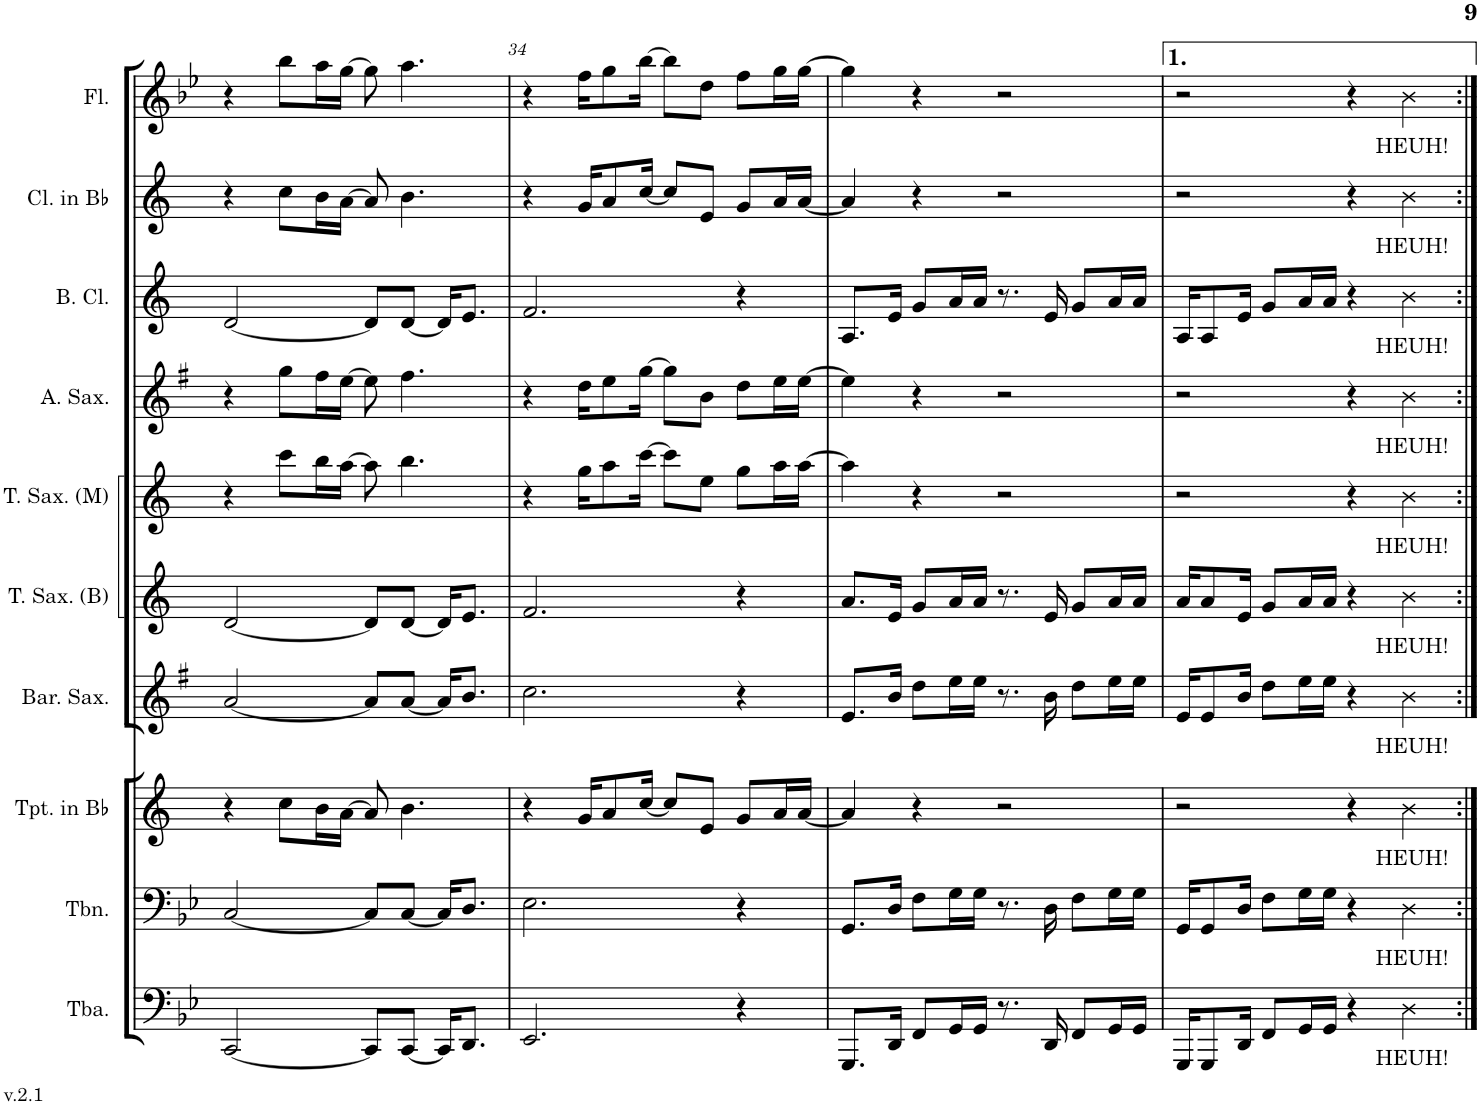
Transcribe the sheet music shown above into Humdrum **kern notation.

**kern	**text	**kern	**text	**kern	**text	**kern	**text	**kern	**text	**kern	**text	**kern	**text	**kern	**text	**kern	**text	**kern	**text
*part10	*part10	*part9	*part9	*part8	*part8	*part7	*part7	*part6	*part6	*part5	*part5	*part4	*part4	*part3	*part3	*part2	*part2	*part1	*part1
*staff10	*staff10	*staff9	*staff9	*staff8	*staff8	*staff7	*staff7	*staff6	*staff6	*staff5	*staff5	*staff4	*staff4	*staff3	*staff3	*staff2	*staff2	*staff1	*staff1
*I"Tuba	*	*I"Trombone	*	*I"Trumpet in Bb	*	*I"Baritone Saxophone	*	*I"Tenor Saxophone (Bass)	*	*I"Tenor Saxophone (Melody)	*	*I"Alto Saxophone	*	*I"Bass Clarinet	*	*I"Clarinet in Bb	*	*I"Flute	*
*I'Tba.	*	*I'Tbn.	*	*I'Tpt. in Bb	*	*I'Bar. Sax.	*	*I'T. Sax. (B)	*	*I'T. Sax. (M)	*	*I'A. Sax.	*	*I'B. Cl.	*	*I'Cl. in Bb	*	*I'Fl.	*
!!LO:PB:g=z
*clefF4	*	*clefF4	*	*clefG2	*	*clefG2	*	*clefG2	*	*clefG2	*	*clefG2	*	*clefG2	*	*clefG2	*	*clefG2	*
*	*	*	*	*Trd1c2	*	*Trd12c21	*	*Trd8c14	*	*Trd8c14	*	*Trd5c9	*	*Trd8c14	*	*Trd1c2	*	*	*
*k[b-e-]	*	*k[b-e-]	*	*k[]	*	*k[f#]	*	*k[]	*	*k[]	*	*k[f#]	*	*k[]	*	*k[]	*	*k[b-e-]	*
*M4/4	*	*M4/4	*	*M4/4	*	*M4/4	*	*M4/4	*	*M4/4	*	*M4/4	*	*M4/4	*	*M4/4	*	*M4/4	*
=33	=33	=33	=33	=33	=33	=33	=33	=33	=33	=33	=33	=33	=33	=33	=33	=33	=33	=33	=33
[2CC/	.	[2C/	.	4r	.	[2a/	.	[2d/	.	4r	.	4r	.	[2d/	.	4r	.	4r	.
.	.	.	.	8cc\L	.	.	.	.	.	8ccc\L	.	8gg\L	.	.	.	8cc\L	.	8bb-\L	.
.	.	.	.	16b\L	.	.	.	.	.	16bb\L	.	16ff#\L	.	.	.	16b\L	.	16aa\L	.
.	.	.	.	[16a\JJ	.	.	.	.	.	[16aa\JJ	.	[16ee\JJ	.	.	.	[16a\JJ	.	[16gg\JJ	.
8CC/L]	.	8C/L]	.	8a/]	.	8a/L]	.	8d/L]	.	8aa\]	.	8ee\]	.	8d/L]	.	8a/]	.	8gg\]	.
[8CC/J	.	[8C/J	.	4.b\	.	[8a/J	.	[8d/J	.	4.bb\	.	4.ff#\	.	[8d/J	.	4.b\	.	4.aa\	.
16CC/KL]	.	16C/KL]	.	.	.	16a/KL]	.	16d/KL]	.	.	.	.	.	16d/KL]	.	.	.	.	.
8.DD/J	.	8.D/J	.	.	.	8.b/J	.	8.e/J	.	.	.	.	.	8.e/J	.	.	.	.	.
=34	=34	=34	=34	=34	=34	=34	=34	=34	=34	=34	=34	=34	=34	=34	=34	=34	=34	=34	=34
2.EE-/	.	2.E-\	.	4r	.	2.cc\	.	2.f/	.	4r	.	4r	.	2.f/	.	4r	.	4r	.
.	.	.	.	16g/KL	.	.	.	.	.	16gg\KL	.	16dd\KL	.	.	.	16g/KL	.	16ff\KL	.
.	.	.	.	8a/	.	.	.	.	.	8aa\	.	8ee\	.	.	.	8a/	.	8gg\	.
.	.	.	.	[16cc/Jk	.	.	.	.	.	[16ccc\Jk	.	[16gg\Jk	.	.	.	[16cc/Jk	.	[16bb-\Jk	.
.	.	.	.	8cc/L]	.	.	.	.	.	8ccc\L]	.	8gg\L]	.	.	.	8cc/L]	.	8bb-\L]	.
.	.	.	.	8e/J	.	.	.	.	.	8ee\J	.	8b\J	.	.	.	8e/J	.	8dd\J	.
4r	.	4r	.	8g/L	.	4r	.	4r	.	8gg\L	.	8dd\L	.	4r	.	8g/L	.	8ff\L	.
.	.	.	.	16a/L	.	.	.	.	.	16aa\L	.	16ee\L	.	.	.	16a/L	.	16gg\L	.
.	.	.	.	[16a/JJ	.	.	.	.	.	[16aa\JJ	.	[16ee\JJ	.	.	.	[16a/JJ	.	[16gg\JJ	.
=35	=35	=35	=35	=35	=35	=35	=35	=35	=35	=35	=35	=35	=35	=35	=35	=35	=35	=35	=35
8.GGG/L	.	8.GG/L	.	4a/]	.	8.e/L	.	8.a/L	.	4aa\]	.	4ee\]	.	8.A/L	.	4a/]	.	4gg\]	.
16DD/Jk	.	16D/Jk	.	.	.	16b/Jk	.	16e/Jk	.	.	.	.	.	16e/Jk	.	.	.	.	.
8FF/L	.	8F\L	.	4r	.	8dd\L	.	8g/L	.	4r	.	4r	.	8g/L	.	4r	.	4r	.
16GG/L	.	16G\L	.	.	.	16ee\L	.	16a/L	.	.	.	.	.	16a/L	.	.	.	.	.
16GG/JJ	.	16G\JJ	.	.	.	16ee\JJ	.	16a/JJ	.	.	.	.	.	16a/JJ	.	.	.	.	.
8.r	.	8.r	.	2r	.	8.r	.	8.r	.	2r	.	2r	.	8.r	.	2r	.	2r	.
16DD/	.	16D\	.	.	.	16b\	.	16e/	.	.	.	.	.	16e/	.	.	.	.	.
8FF/L	.	8F\L	.	.	.	8dd\L	.	8g/L	.	.	.	.	.	8g/L	.	.	.	.	.
16GG/L	.	16G\L	.	.	.	16ee\L	.	16a/L	.	.	.	.	.	16a/L	.	.	.	.	.
16GG/JJ	.	16G\JJ	.	.	.	16ee\JJ	.	16a/JJ	.	.	.	.	.	16a/JJ	.	.	.	.	.
=36	=36	=36	=36	=36	=36	=36	=36	=36	=36	=36	=36	=36	=36	=36	=36	=36	=36	=36	=36
16GGG/KL	.	16GG/KL	.	2r	.	16e/KL	.	16a/KL	.	2r	.	2r	.	16A/KL	.	2r	.	2r	.
8GGG/	.	8GG/	.	.	.	8e/	.	8a/	.	.	.	.	.	8A/	.	.	.	.	.
16DD/Jk	.	16D/Jk	.	.	.	16b/Jk	.	16e/Jk	.	.	.	.	.	16e/Jk	.	.	.	.	.
8FF/L	.	8F\L	.	.	.	8dd\L	.	8g/L	.	.	.	.	.	8g/L	.	.	.	.	.
16GG/L	.	16G\L	.	.	.	16ee\L	.	16a/L	.	.	.	.	.	16a/L	.	.	.	.	.
16GG/JJ	.	16G\JJ	.	.	.	16ee\JJ	.	16a/JJ	.	.	.	.	.	16a/JJ	.	.	.	.	.
4r	.	4r	.	4r	.	4r	.	4r	.	4r	.	4r	.	4r	.	4r	.	4r	.
!	!LO:LY:b	!	!LO:LY:b	!	!LO:LY:b	!	!LO:LY:b	!	!LO:LY:b	!	!LO:LY:b	!	!LO:LY:b	!	!LO:LY:b	!	!LO:LY:b	!	!LO:LY:b
4D\	HEUH!	4D\	HEUH!	4b\	HEUH!	4b\	HEUH!	4b\	HEUH!	4b\	HEUH!	4b\	HEUH!	4b\	HEUH!	4b\	HEUH!	4b-\	HEUH!
=:|!	=:|!	=:|!	=:|!	=:|!	=:|!	=:|!	=:|!	=:|!	=:|!	=:|!	=:|!	=:|!	=:|!	=:|!	=:|!	=:|!	=:|!	=:|!	=:|!
*-	*-	*-	*-	*-	*-	*-	*-	*-	*-	*-	*-	*-	*-	*-	*-	*-	*-	*-	*-
